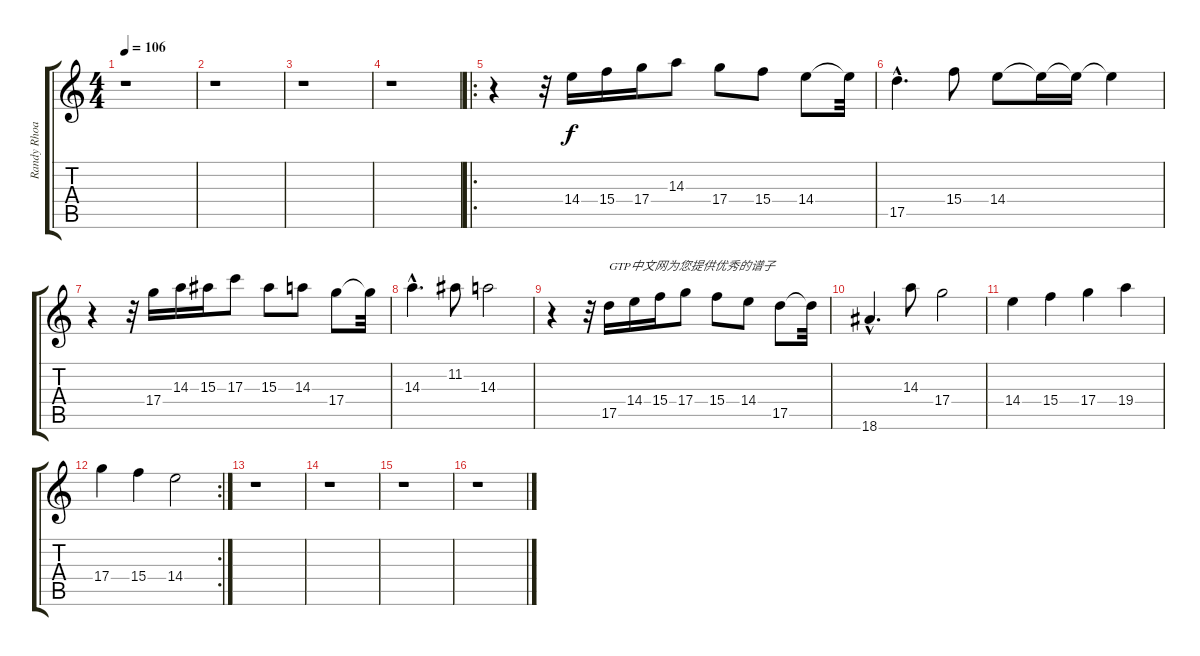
\track ("Randy Rhoads (Riff)" "Randy Rhoa") {instrument distortionguitar}
\staff {score tabs}
\tuning (E4 B3 G3 D3 A2 E2) {hide}
\ts (4 4)
\tempo 106
\clef g2
\ks c
r.1{dy f} |
r.1 |
r.1 |
r.1 |
\ro
r.4 r.32 14.4.16 15.4.16 17.4.16 14.3.8 17.4.8 15.4.8 14.4.8 14.4{t}.32 |
17.5{hac}.4{d} 15.4.8 14.4.8 14.4{t}.16 14.4{t}.16 14.4{t}.4 |
r.4 r.32 17.4.16 14.3.16 15.3.16 17.3.8 15.3.8 14.3.8 17.4.8 17.4{t}.32 |
14.3{hac}.4{d} 11.2.8 14.3.2 |
r.4 r.32 17.5.16{txt "GTP中文网为您提供优秀的谱子"} 14.4.16 15.4.16 17.4.8 15.4.8 14.4.8 17.5.8 17.5{t}.32 |
18.6{hac}.4{d} 14.3.8 17.4.2 |
14.4.4 15.4.4 17.4.4 19.4.4 |
\rc 2
17.4.4 15.4.4 14.4.2 |
r.1 |
r.1 |
r.1 |
r.1
